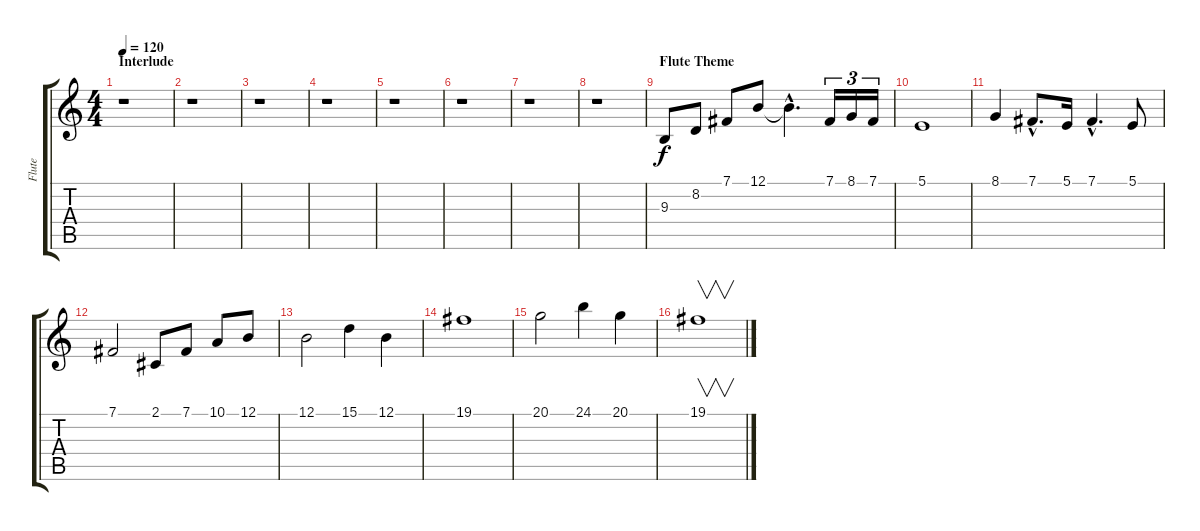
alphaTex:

\track ("Flute" "Flute") {instrument flute}
\staff {score tabs}
\tuning (B3 Gb3 D3 A2 E2 B1) {hide}
\ts (4 4)
\section ("" "Interlude")
\tempo 120
\clef g2
\ks c
r.1{dy f} |
r.1 |
r.1 |
r.1 |
r.1 |
r.1 |
r.1 |
r.1 |
\section ("" "Flute Theme")
9.3.8 8.2.8 7.1.8 12.1.8 12.1{hac t}.4{d} 7.1.16{tu (3 2)} 8.1.16{tu (3 2)} 7.1.16{tu (3 2)} |
5.1.1 |
8.1.4 7.1{hac}.8{d} 5.1.16 7.1{hac}.4{d} 5.1.8 |
7.1.2 2.1.8 7.1.8 10.1.8 12.1.8 |
12.1.2 15.1.4 12.1.4 |
19.1.1 |
20.1.2 24.1.4 20.1.4 |
19.1.1{v}
